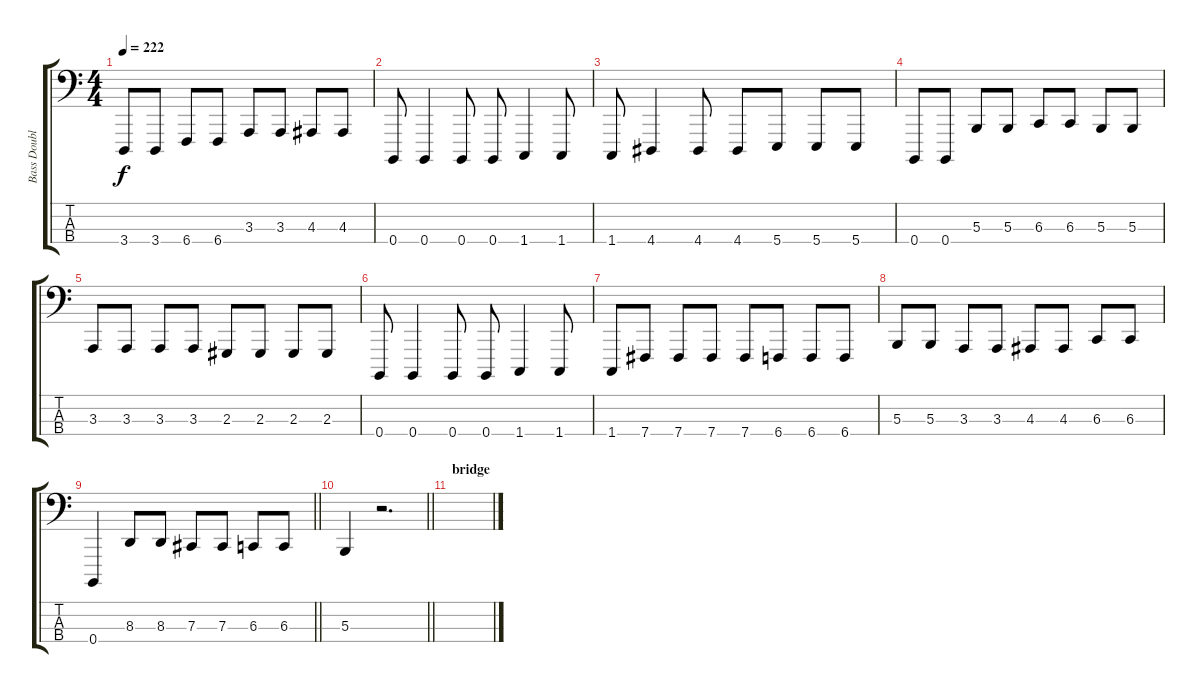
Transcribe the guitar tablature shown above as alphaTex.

\track ("Bass Double" "Bass Doubl") {instrument harpsichord}
\staff {score tabs}
\tuning (E2 B1 Gb1 B0) {hide}
\ts (4 4)
\tempo 222
\clef f4
\ks c
3.4.8{dy f} 3.4.8 6.4.8 6.4.8 3.3.8 3.3.8 4.3.8 4.3.8 |
0.4.8 0.4.4 0.4.8 0.4.8 1.4.4 1.4.8 |
1.4.8 4.4.4 4.4.8 4.4.8 5.4.8 5.4.8 5.4.8 |
0.4.8 0.4.8 5.3.8 5.3.8 6.3.8 6.3.8 5.3.8 5.3.8 |
3.3.8 3.3.8 3.3.8 3.3.8 2.3.8 2.3.8 2.3.8 2.3.8 |
0.4.8 0.4.4 0.4.8 0.4.8 1.4.4 1.4.8 |
1.4.8 7.4.8 7.4.8 7.4.8 7.4.8 6.4.8 6.4.8 6.4.8 |
5.3.8 5.3.8 3.3.8 3.3.8 4.3.8 4.3.8 6.3.8 6.3.8 |
\barLineRight lightlight
0.4.4 8.3.8 8.3.8 7.3.8 7.3.8 6.3.8 6.3.8 |
\barLineRight lightlight
5.3.4 r.2{d} |
\section ("" "bridge")
